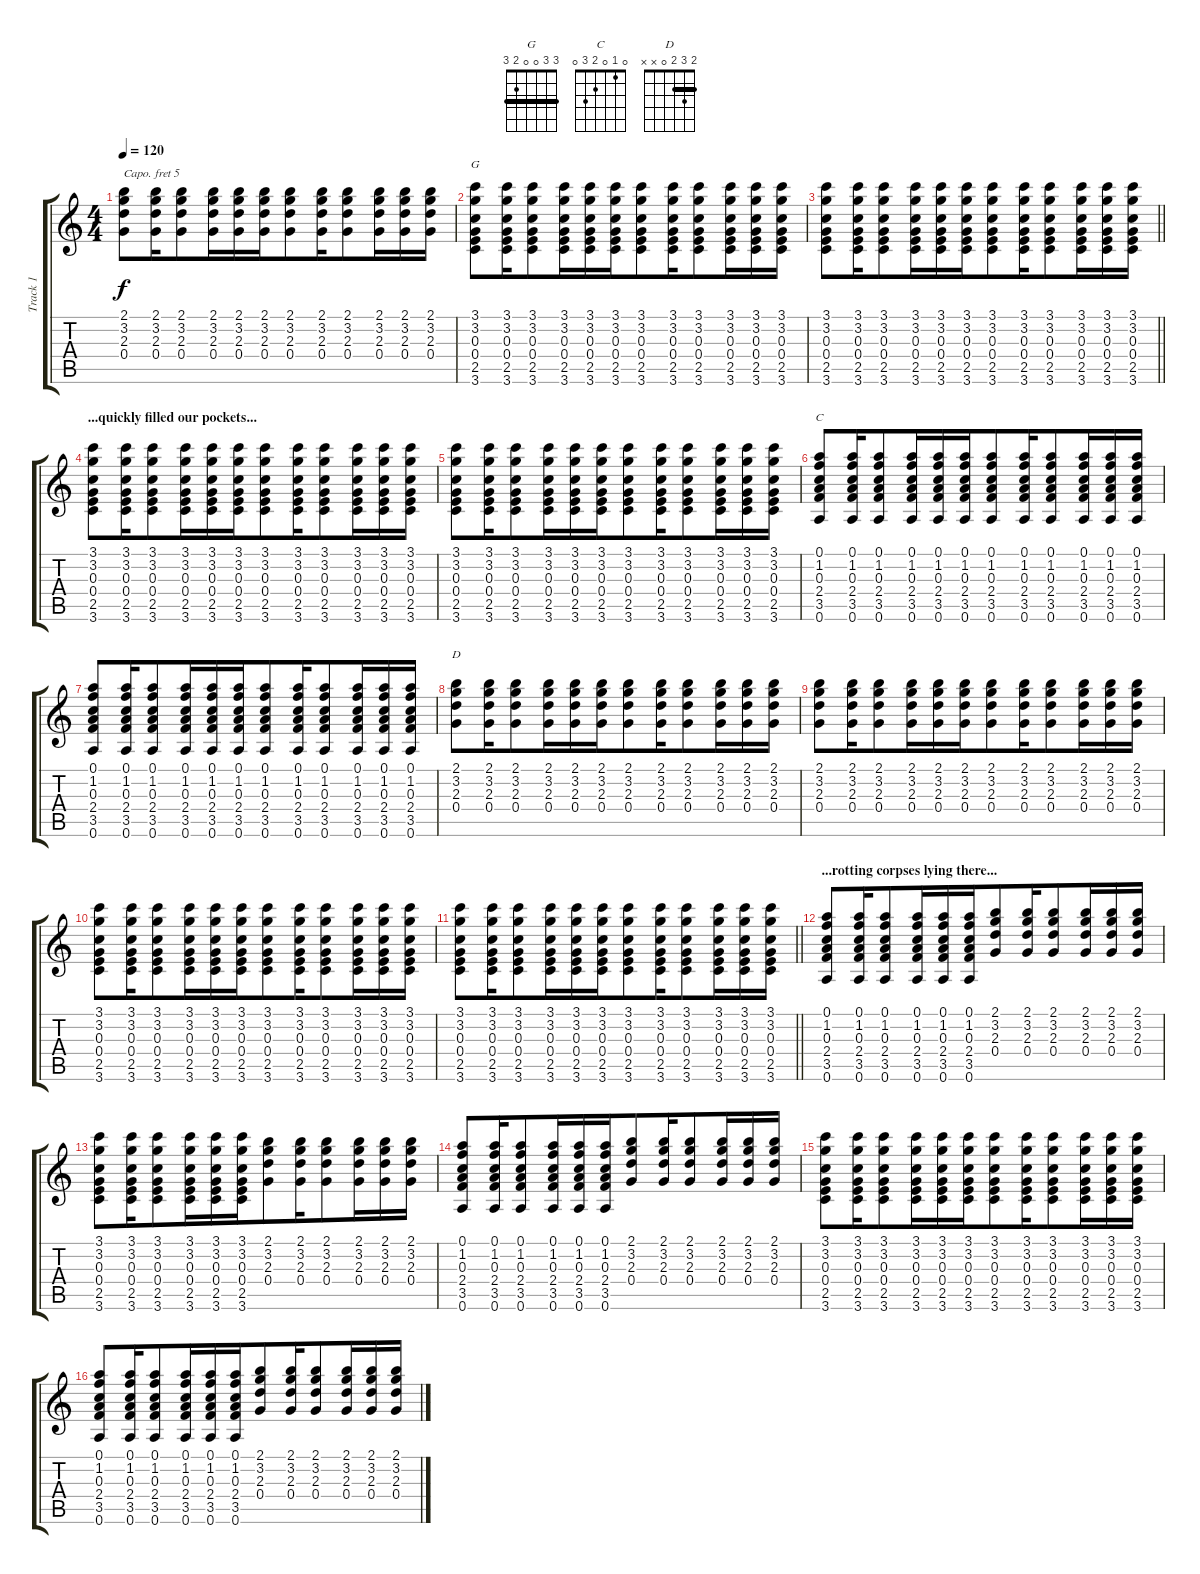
\track ("Track 1" "Track 1") {instrument acousticguitarsteel}
\staff {score tabs}
\capo 5
\tuning (E4 B3 G3 D3 A2 E2) {hide}
\chord ("G" 3 3 0 0 2 3) {barre 3}
\chord ("C" 0 1 0 2 3 0)
\chord ("D" 2 3 2 0 x x) {barre 2}
\ts (4 4)
\tempo 120
\clef g2
\ks c
(2.1 3.2 2.3 0.4).8{dy f beam merge} (2.1 3.2 2.3 0.4).16{beam merge} (2.1 3.2 2.3 0.4).8{beam merge} (2.1 3.2 2.3 0.4).16{beam merge} (2.1 3.2 2.3 0.4).16{beam merge} (2.1 3.2 2.3 0.4).16{beam merge} (2.1 3.2 2.3 0.4).8{beam merge} (2.1 3.2 2.3 0.4).16{beam merge} (2.1 3.2 2.3 0.4).8{beam merge} (2.1 3.2 2.3 0.4).16{beam merge} (2.1 3.2 2.3 0.4).16{beam merge} (2.1 3.2 2.3 0.4).16 |
(3.1 3.2 0.3 0.4 2.5 3.6).8{ch "G" beam merge} (3.1 3.2 0.3 0.4 2.5 3.6).16{beam merge} (3.1 3.2 0.3 0.4 2.5 3.6).8{beam merge} (3.1 3.2 0.3 0.4 2.5 3.6).16{beam merge} (3.1 3.2 0.3 0.4 2.5 3.6).16{beam merge} (3.1 3.2 0.3 0.4 2.5 3.6).16{beam merge} (3.1 3.2 0.3 0.4 2.5 3.6).8{beam merge} (3.1 3.2 0.3 0.4 2.5 3.6).16{beam merge} (3.1 3.2 0.3 0.4 2.5 3.6).8{beam merge} (3.1 3.2 0.3 0.4 2.5 3.6).16{beam merge} (3.1 3.2 0.3 0.4 2.5 3.6).16{beam merge} (3.1 3.2 0.3 0.4 2.5 3.6).16 |
\barLineRight lightlight
(3.1 3.2 0.3 0.4 2.5 3.6).8{beam merge} (3.1 3.2 0.3 0.4 2.5 3.6).16{beam merge} (3.1 3.2 0.3 0.4 2.5 3.6).8{beam merge} (3.1 3.2 0.3 0.4 2.5 3.6).16{beam merge} (3.1 3.2 0.3 0.4 2.5 3.6).16{beam merge} (3.1 3.2 0.3 0.4 2.5 3.6).16{beam merge} (3.1 3.2 0.3 0.4 2.5 3.6).8{beam merge} (3.1 3.2 0.3 0.4 2.5 3.6).16{beam merge} (3.1 3.2 0.3 0.4 2.5 3.6).8{beam merge} (3.1 3.2 0.3 0.4 2.5 3.6).16{beam merge} (3.1 3.2 0.3 0.4 2.5 3.6).16{beam merge} (3.1 3.2 0.3 0.4 2.5 3.6).16 |
\section ("" "...quickly filled our pockets...")
(3.1 3.2 0.3 0.4 2.5 3.6).8{beam merge} (3.1 3.2 0.3 0.4 2.5 3.6).16{beam merge} (3.1 3.2 0.3 0.4 2.5 3.6).8{beam merge} (3.1 3.2 0.3 0.4 2.5 3.6).16{beam merge} (3.1 3.2 0.3 0.4 2.5 3.6).16{beam merge} (3.1 3.2 0.3 0.4 2.5 3.6).16{beam merge} (3.1 3.2 0.3 0.4 2.5 3.6).8{beam merge} (3.1 3.2 0.3 0.4 2.5 3.6).16{beam merge} (3.1 3.2 0.3 0.4 2.5 3.6).8{beam merge} (3.1 3.2 0.3 0.4 2.5 3.6).16{beam merge} (3.1 3.2 0.3 0.4 2.5 3.6).16{beam merge} (3.1 3.2 0.3 0.4 2.5 3.6).16 |
(3.1 3.2 0.3 0.4 2.5 3.6).8{beam merge} (3.1 3.2 0.3 0.4 2.5 3.6).16{beam merge} (3.1 3.2 0.3 0.4 2.5 3.6).8{beam merge} (3.1 3.2 0.3 0.4 2.5 3.6).16{beam merge} (3.1 3.2 0.3 0.4 2.5 3.6).16{beam merge} (3.1 3.2 0.3 0.4 2.5 3.6).16{beam merge} (3.1 3.2 0.3 0.4 2.5 3.6).8{beam merge} (3.1 3.2 0.3 0.4 2.5 3.6).16{beam merge} (3.1 3.2 0.3 0.4 2.5 3.6).8{beam merge} (3.1 3.2 0.3 0.4 2.5 3.6).16{beam merge} (3.1 3.2 0.3 0.4 2.5 3.6).16{beam merge} (3.1 3.2 0.3 0.4 2.5 3.6).16 |
(0.1 1.2 0.3 2.4 3.5 0.6).8{ch "C" beam merge} (0.1 1.2 0.3 2.4 3.5 0.6).16{beam merge} (0.1 1.2 0.3 2.4 3.5 0.6).8{beam merge} (0.1 1.2 0.3 2.4 3.5 0.6).16{beam merge} (0.1 1.2 0.3 2.4 3.5 0.6).16{beam merge} (0.1 1.2 0.3 2.4 3.5 0.6).16{beam merge} (0.1 1.2 0.3 2.4 3.5 0.6).8{beam merge} (0.1 1.2 0.3 2.4 3.5 0.6).16{beam merge} (0.1 1.2 0.3 2.4 3.5 0.6).8{beam merge} (0.1 1.2 0.3 2.4 3.5 0.6).16{beam merge} (0.1 1.2 0.3 2.4 3.5 0.6).16{beam merge} (0.1 1.2 0.3 2.4 3.5 0.6).16 |
(0.1 1.2 0.3 2.4 3.5 0.6).8{beam merge} (0.1 1.2 0.3 2.4 3.5 0.6).16{beam merge} (0.1 1.2 0.3 2.4 3.5 0.6).8{beam merge} (0.1 1.2 0.3 2.4 3.5 0.6).16{beam merge} (0.1 1.2 0.3 2.4 3.5 0.6).16{beam merge} (0.1 1.2 0.3 2.4 3.5 0.6).16{beam merge} (0.1 1.2 0.3 2.4 3.5 0.6).8{beam merge} (0.1 1.2 0.3 2.4 3.5 0.6).16{beam merge} (0.1 1.2 0.3 2.4 3.5 0.6).8{beam merge} (0.1 1.2 0.3 2.4 3.5 0.6).16{beam merge} (0.1 1.2 0.3 2.4 3.5 0.6).16{beam merge} (0.1 1.2 0.3 2.4 3.5 0.6).16 |
(2.1 3.2 2.3 0.4).8{ch "D" beam merge} (2.1 3.2 2.3 0.4).16{beam merge} (2.1 3.2 2.3 0.4).8{beam merge} (2.1 3.2 2.3 0.4).16{beam merge} (2.1 3.2 2.3 0.4).16{beam merge} (2.1 3.2 2.3 0.4).16{beam merge} (2.1 3.2 2.3 0.4).8{beam merge} (2.1 3.2 2.3 0.4).16{beam merge} (2.1 3.2 2.3 0.4).8{beam merge} (2.1 3.2 2.3 0.4).16{beam merge} (2.1 3.2 2.3 0.4).16{beam merge} (2.1 3.2 2.3 0.4).16 |
(2.1 3.2 2.3 0.4).8{beam merge} (2.1 3.2 2.3 0.4).16{beam merge} (2.1 3.2 2.3 0.4).8{beam merge} (2.1 3.2 2.3 0.4).16{beam merge} (2.1 3.2 2.3 0.4).16{beam merge} (2.1 3.2 2.3 0.4).16{beam merge} (2.1 3.2 2.3 0.4).8{beam merge} (2.1 3.2 2.3 0.4).16{beam merge} (2.1 3.2 2.3 0.4).8{beam merge} (2.1 3.2 2.3 0.4).16{beam merge} (2.1 3.2 2.3 0.4).16{beam merge} (2.1 3.2 2.3 0.4).16 |
(3.1 3.2 0.3 0.4 2.5 3.6).8{beam merge} (3.1 3.2 0.3 0.4 2.5 3.6).16{beam merge} (3.1 3.2 0.3 0.4 2.5 3.6).8{beam merge} (3.1 3.2 0.3 0.4 2.5 3.6).16{beam merge} (3.1 3.2 0.3 0.4 2.5 3.6).16{beam merge} (3.1 3.2 0.3 0.4 2.5 3.6).16{beam merge} (3.1 3.2 0.3 0.4 2.5 3.6).8{beam merge} (3.1 3.2 0.3 0.4 2.5 3.6).16{beam merge} (3.1 3.2 0.3 0.4 2.5 3.6).8{beam merge} (3.1 3.2 0.3 0.4 2.5 3.6).16{beam merge} (3.1 3.2 0.3 0.4 2.5 3.6).16{beam merge} (3.1 3.2 0.3 0.4 2.5 3.6).16 |
\barLineRight lightlight
(3.1 3.2 0.3 0.4 2.5 3.6).8{beam merge} (3.1 3.2 0.3 0.4 2.5 3.6).16{beam merge} (3.1 3.2 0.3 0.4 2.5 3.6).8{beam merge} (3.1 3.2 0.3 0.4 2.5 3.6).16{beam merge} (3.1 3.2 0.3 0.4 2.5 3.6).16{beam merge} (3.1 3.2 0.3 0.4 2.5 3.6).16{beam merge} (3.1 3.2 0.3 0.4 2.5 3.6).8{beam merge} (3.1 3.2 0.3 0.4 2.5 3.6).16{beam merge} (3.1 3.2 0.3 0.4 2.5 3.6).8{beam merge} (3.1 3.2 0.3 0.4 2.5 3.6).16{beam merge} (3.1 3.2 0.3 0.4 2.5 3.6).16{beam merge} (3.1 3.2 0.3 0.4 2.5 3.6).16 |
\section ("" "...rotting corpses lying there...")
(0.1 1.2 0.3 2.4 3.5 0.6).8{beam merge} (0.1 1.2 0.3 2.4 3.5 0.6).16{beam merge} (0.1 1.2 0.3 2.4 3.5 0.6).8{beam merge} (0.1 1.2 0.3 2.4 3.5 0.6).16{beam merge} (0.1 1.2 0.3 2.4 3.5 0.6).16{beam merge} (0.1 1.2 0.3 2.4 3.5 0.6).16{beam merge} (2.1 3.2 2.3 0.4).8{beam merge} (2.1 3.2 2.3 0.4).16{beam merge} (2.1 3.2 2.3 0.4).8{beam merge} (2.1 3.2 2.3 0.4).16{beam merge} (2.1 3.2 2.3 0.4).16{beam merge} (2.1 3.2 2.3 0.4).16 |
(3.1 3.2 0.3 0.4 2.5 3.6).8{beam merge} (3.1 3.2 0.3 0.4 2.5 3.6).16{beam merge} (3.1 3.2 0.3 0.4 2.5 3.6).8{beam merge} (3.1 3.2 0.3 0.4 2.5 3.6).16{beam merge} (3.1 3.2 0.3 0.4 2.5 3.6).16{beam merge} (3.1 3.2 0.3 0.4 2.5 3.6).16{beam merge} (2.1 3.2 2.3 0.4).8{beam merge} (2.1 3.2 2.3 0.4).16{beam merge} (2.1 3.2 2.3 0.4).8{beam merge} (2.1 3.2 2.3 0.4).16{beam merge} (2.1 3.2 2.3 0.4).16{beam merge} (2.1 3.2 2.3 0.4).16 |
(0.1 1.2 0.3 2.4 3.5 0.6).8{beam merge} (0.1 1.2 0.3 2.4 3.5 0.6).16{beam merge} (0.1 1.2 0.3 2.4 3.5 0.6).8{beam merge} (0.1 1.2 0.3 2.4 3.5 0.6).16{beam merge} (0.1 1.2 0.3 2.4 3.5 0.6).16{beam merge} (0.1 1.2 0.3 2.4 3.5 0.6).16{beam merge} (2.1 3.2 2.3 0.4).8{beam merge} (2.1 3.2 2.3 0.4).16{beam merge} (2.1 3.2 2.3 0.4).8{beam merge} (2.1 3.2 2.3 0.4).16{beam merge} (2.1 3.2 2.3 0.4).16{beam merge} (2.1 3.2 2.3 0.4).16 |
(3.1 3.2 0.3 0.4 2.5 3.6).8{beam merge} (3.1 3.2 0.3 0.4 2.5 3.6).16{beam merge} (3.1 3.2 0.3 0.4 2.5 3.6).8{beam merge} (3.1 3.2 0.3 0.4 2.5 3.6).16{beam merge} (3.1 3.2 0.3 0.4 2.5 3.6).16{beam merge} (3.1 3.2 0.3 0.4 2.5 3.6).16{beam merge} (3.1 3.2 0.3 0.4 2.5 3.6).8{beam merge} (3.1 3.2 0.3 0.4 2.5 3.6).16{beam merge} (3.1 3.2 0.3 0.4 2.5 3.6).8{beam merge} (3.1 3.2 0.3 0.4 2.5 3.6).16{beam merge} (3.1 3.2 0.3 0.4 2.5 3.6).16{beam merge} (3.1 3.2 0.3 0.4 2.5 3.6).16 |
(0.1 1.2 0.3 2.4 3.5 0.6).8{beam merge} (0.1 1.2 0.3 2.4 3.5 0.6).16{beam merge} (0.1 1.2 0.3 2.4 3.5 0.6).8{beam merge} (0.1 1.2 0.3 2.4 3.5 0.6).16{beam merge} (0.1 1.2 0.3 2.4 3.5 0.6).16{beam merge} (0.1 1.2 0.3 2.4 3.5 0.6).16{beam merge} (2.1 3.2 2.3 0.4).8{beam merge} (2.1 3.2 2.3 0.4).16{beam merge} (2.1 3.2 2.3 0.4).8{beam merge} (2.1 3.2 2.3 0.4).16{beam merge} (2.1 3.2 2.3 0.4).16{beam merge} (2.1 3.2 2.3 0.4).16
